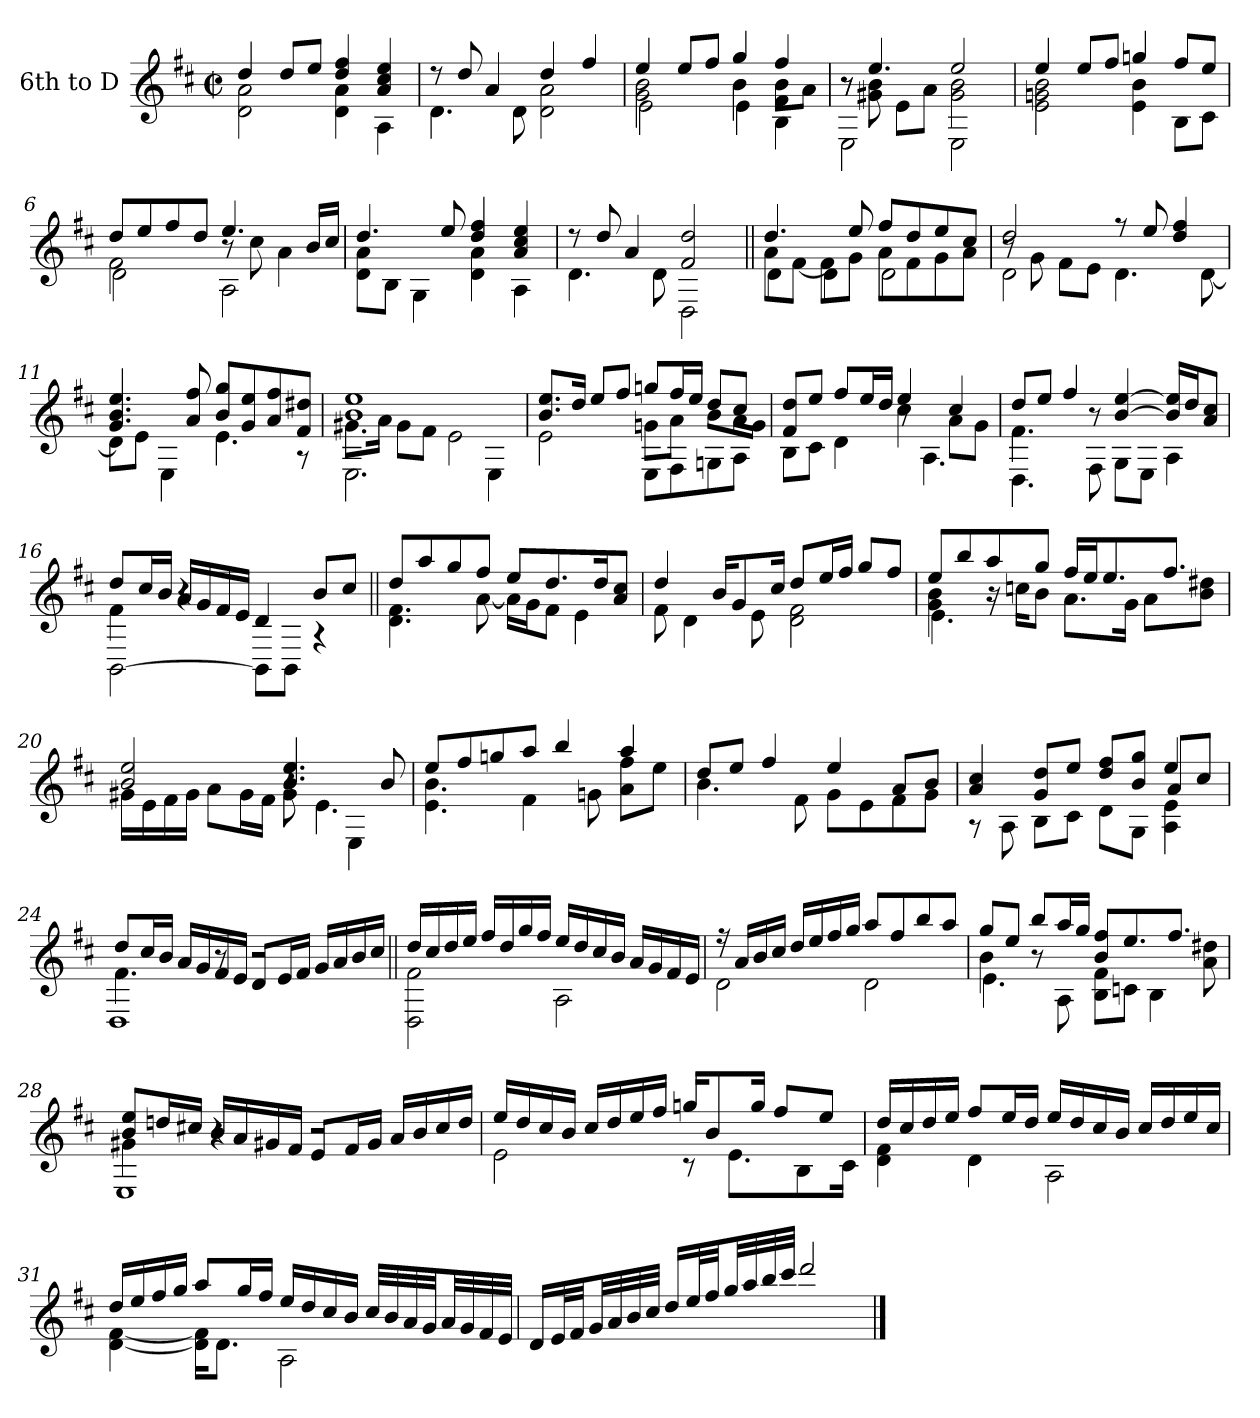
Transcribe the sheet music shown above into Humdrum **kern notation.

**kern
*part1
*staff1
*I"6th to D
!!LO:PB:g=z
*clefG2
*ITrd7c12
*k[f#c#]
*D:
*M2/2
*met(c|)
*MM86
=1
*^
4di/	2Di\ 2Ai
8di/L	.
8ei/J	.
4di/ 4f#i	4Di\ 4Ai
4Ai/ 4c#i 4ei	4AAi\
=2	=2
8r	4.Di\
8di/	.
4Ai/	.
.	8Di\
4di/	2Di\ 2Ai
4f#i/	.
=3	=3
*	*^
4ei/	2Gi\ 2Bi	2Ei\
8ei/L	.	.
8f#i/J	.	.
4gi/	4Bi\	4Ei\
4f#i/	8F#i\ 8BiL	4BBi\
.	8Ai\J	.
=4	=4	=4
8r	8r	2EEi\
4.ei/	8G#Xi\ 8Bi	.
.	8Ei\L	.
.	8Ai\J	.
2ei/	2G#i\ 2Bi	2EEi\
*	*v	*v
=5	=5
4ei/	2Ei\ 2Gni 2Bi
8ei/L	.
8f#i/J	.
4gni/	4Ei\ 4Bi
8f#i/L	8BBi\L
8ei/J	8C#i\J
!!LO:LB:g=z	!!
=6	=6
*	*^
8di/L	2F#i\	2Di\
8ei/	.	.
8f#i/	.	.
8di/J	.	.
4.ei/	8r	2AAi\
.	8c#i\	.
.	4Ai\	.
16Bi/LL	.	.
16c#i/JJ	.	.
*	*v	*v
=7	=7
4.di/	8Di\ 8AiL
.	8BBi\J
.	4GGi\
8ei/	.
4di/ 4f#i	4Di\ 4Ai
4Ai/ 4c#i 4ei	4AAi\
=8	=8
8r	4.Di\
8di/	.
4Ai/	.
.	8Di\
2F#i/ 2di	2DDi\
=9||	=9||
*	*^
4.di/	8Ai\L	4Di\
.	[<8F#i\J	.
.	8F#i\L]	4Di\
8ei/	8Gi\J	.
8f#i/L	8Ai\L	2Di\
8di/	8F#i\	.
8ei/	8Gi\	.
8c#i/J	8Ai\J	.
=10	=10	=10
2di/	8r	2Di\
.	8Gi\	.
.	8F#i\L	.
.	8Ei\J	.
8r	4.Di\	2ryy
8ei/	.	.
4di/ 4f#i	.	.
.	[<8Di\	.
!!LO:LB:g=z	!!	!!
=11	=11	=11
4.Gi/ 4.Bi 4.ei	8Di\L]	2ryy
.	8Ei\J	.
.	4EEi\	.
8Ai/ 8f#i	.	.
8Bi/ 8giL	2ryy	4.Ei\
8Gi/ 8ei	.	.
8Ai/ 8f#i	.	.
8F#i/ 8d#XiJ	.	8r
=12	=12	=12
1Bi 1ei	8.G#Xi\L	2.EEi\
.	16Ai\Jk	.
.	8G#i\L	.
.	8F#i\J	.
.	2Ei\	.
.	.	4EEi\
=13	=13	=13
8.Bi/ 8.eiL	2Ei\	2ryy
16di/Jk	.	.
8ei/L	.	.
8f#i/J	.	.
8gni/L	8Gni\L	8EEi\L
16f#i/L	8Ai\J	8FF#i\
16ei/JJ	.	.
8di/L	8Bi\L	8GGni\
8c#i/J	16Ai\L	8AAi\J
.	16Gi\JJ	.
=14	=14	=14
8F#i/ 8diL	2ryy	8BBi\L
8ei/J	.	8C#i\J
8f#i/L	.	4Di\
16ei/L	.	.
16di/JJ	.	.
4ei/	4c#i\	8r
.	.	4.AAi\
4c#i/	8Ai\L	.
.	8Gi\J	.
!!LO:LB:g=z	!!	!!
=15	=15	=15
8di/L	4.F#i\	4.DDi\
8ei/J	.	.
4f#i/	.	.
.	8r	8FF#i\
[>4Bi/ [>4ei	2ryy	8GGi\L
.	.	8EEi\J
16Bi/] 16ei]LL	.	4AAi\
16di/J	.	.
8Ai/ 8c#iJ	.	.
=16	=16	=16
8di/L	4F#i\	[<2BBBi\
16c#i/L	.	.
16Bi/JJ	.	.
16Ai/LL	4r	.
16Gi/	.	.
16F#i/	.	.
16Ei/JJ	.	.
4Di/	2ryy	8BBBi\L]
.	.	8BBBi\J
8Bi/L	.	4r
8c#i/J	.	.
*	*v	*v
=17||	=17||
8di/L	4.Di\ 4.F#i
8ai/	.
8gi/	.
8f#i/J	[<8Ai\
8ei/L	16Ai\LL]
.	16Gi\J
8.di/	8F#i\J
.	4Ei\
16di/k	.
8Ai/ 8c#iJ	.
=18	=18
4di/	8F#i\
.	4Di\
16Bi/KL	.
8Gi/	.
.	8Ei\
16c#i/Jk	.
8di/L	2Di\ 2F#i
16ei/L	.
16f#i/JJ	.
8gi/L	.
8f#i/J	.
!!LO:LB:g=z	!!
=19	=19
*	*^
8ei/L	4Gi\ 4Bi	4.Ei\
8bi/	.	.
8ai/	16r	.
.	16cni\KL	.
8gi/J	8Bi\J	2ryy
16f#i/LL	8.Ai\L	.
16ei/J	.	.
8.ei/	.	.
.	16Gi\Jk	.
.	8Ai\L	.
8.f#i/J	.	.
.	8Bi\ 8d#XiJ	8ryy
=20	=20	=20
2Bi/ 2ei	16G#Xi\LL	2ryy
.	16Ei\	.
.	16F#i\	.
.	16G#i\JJ	.
.	8Ai\L	.
.	16G#i\L	.
.	16F#i\JJ	.
4.Bi/ 4.ei	8G#i\	4r
.	4.Ei\	.
.	.	4EEi\
8Bi/	.	.
*	*v	*v
=21	=21
8ei/L	4.Ei\ 4.Bi
8f#i/	.
8gni/	.
8ai/J	4F#i\
4bi/	.
.	8Gni\
4ai/	8Ai\ 8f#iL
.	8ei\J
=22	=22
8di/L	4.Bi\
8ei/J	.
4f#i/	.
.	8F#i\
4ei/	8Gi\L
.	8Ei\
8Ai/L	8F#i\
8Bi/J	8Gi\J
!!LO:LB:g=z	!!
=23	=23
*	*^
4Ai/ 4c#i	8r	2ryy
.	8AAi\	.
8Gi/ 8diL	8BBi\L	.
8ei/J	8C#i\J	.
8di/ 8f#iL	4ryy	8Di\L
8Bi/ 8giJ	.	8GGi\J
4ei/	8Ai/L	4AAi\ 4Ei
.	8c#i/J	.
=24	=24	=24
8di/L	4.F#i\	1DDi
16c#i/L	.	.
16Bi/JJ	.	.
16Ai/LL	.	.
16Gi/	.	.
16F#i/	8r	.
16Ei/JJ	.	.
8Di/L	2r	.
16Ei/L	.	.
16F#i/JJ	.	.
16Gi/LL	.	.
16Ai/	.	.
16Bi/	.	.
16c#i/JJ	.	.
*	*v	*v
=25||	=25||
16di/LL	2DDi\ 2F#i
16c#i/	.
16di/	.
16ei/JJ	.
16f#i/LL	.
16di/	.
16gi/	.
16f#i/JJ	.
16ei/LL	2AAi\
16di/	.
16c#i/	.
16Bi/JJ	.
16Ai/LL	.
16Gi/	.
16F#i/	.
16Ei/JJ	.
!!LO:LB:g=z	!!
=26	=26
16r	2Di\
16Ai/LL	.
16Bi/	.
16c#i/JJ	.
16di/LL	.
16ei/	.
16f#i/	.
16gi/JJ	.
8ai/L	2Di\
8f#i/	.
8bi/	.
8ai/J	.
=27	=27
*	*^
8gi/L	4Bi\	4.Ei\
8ei/J	.	.
8bi/L	8r	.
16ai/L	2ryy	8AAi\
16gi/JJ	.	.
8Bi/ 8f#iL	.	8BBi\ 8F#iL
8.ei/	.	8Cni\J
.	.	4BBi\
8.f#i/J	.	.
.	8Ai\ 8d#Xi	.
=28	=28	=28
8Bi/ 8eiL	4G#Xi\	1EEi
16dni/L	.	.
16c#Xi/JJ	.	.
16Bi/LL	4r	.
16Ai/	.	.
16G#Xi/	.	.
16F#i/JJ	.	.
8Ei/L	2r	.
16F#i/L	.	.
16G#i/JJ	.	.
16Ai/LL	.	.
16Bi/	.	.
16c#i/	.	.
16di/JJ	.	.
*	*v	*v
!!LO:LB:g=z
=29	=29
16ei/LL	2Ei\
16di/	.
16c#i/	.
16Bi/JJ	.
16c#i/LL	.
16di/	.
16ei/	.
16f#i/JJ	.
16gni/KL	8r
8Bi/	.
.	8.Ei\L
16gi/Jk	.
8f#i/L	.
.	8BBi\
8ei/J	.
.	16C#i\Jk
=30	=30
16di/LL	4Di\ 4F#i
16c#i/	.
16di/	.
16ei/JJ	.
8f#i/L	4Di\
16ei/L	.
16di/JJ	.
16ei/LL	2AAi\
16di/	.
16c#i/	.
16Bi/JJ	.
16c#i/LL	.
16di/	.
16ei/	.
16c#i/JJ	.
!!LO:LB:g=z	!!
=31	=31
16di/LL	[<4Di\ [<4F#i
16ei/	.
16f#i/	.
16gi/JJ	.
8ai/L	16Di\] 16F#i]KL
.	8.Di\J
16gi/L	.
16f#i/JJ	.
16ei/LL	2AAi\
16di/	.
16c#i/	.
16Bi/JJ	.
32c#i/LLL	.
32Bi/	.
32Ai/	.
32Gi/JJ	.
32Ai/LL	.
32Gi/	.
32F#i/	.
32Ei/JJJ	.
*v	*v
=32
16Di/LL
32Ei/L
32F#i/JJ
32Gi/LL
32Ai/
32Bi/
32c#i/JJJ
16di/LL
32ei/L
32f#i/JJ
32gi/LL
32ai/
32bi/
32cc#i/JJJ
2ddi/
==
*-
